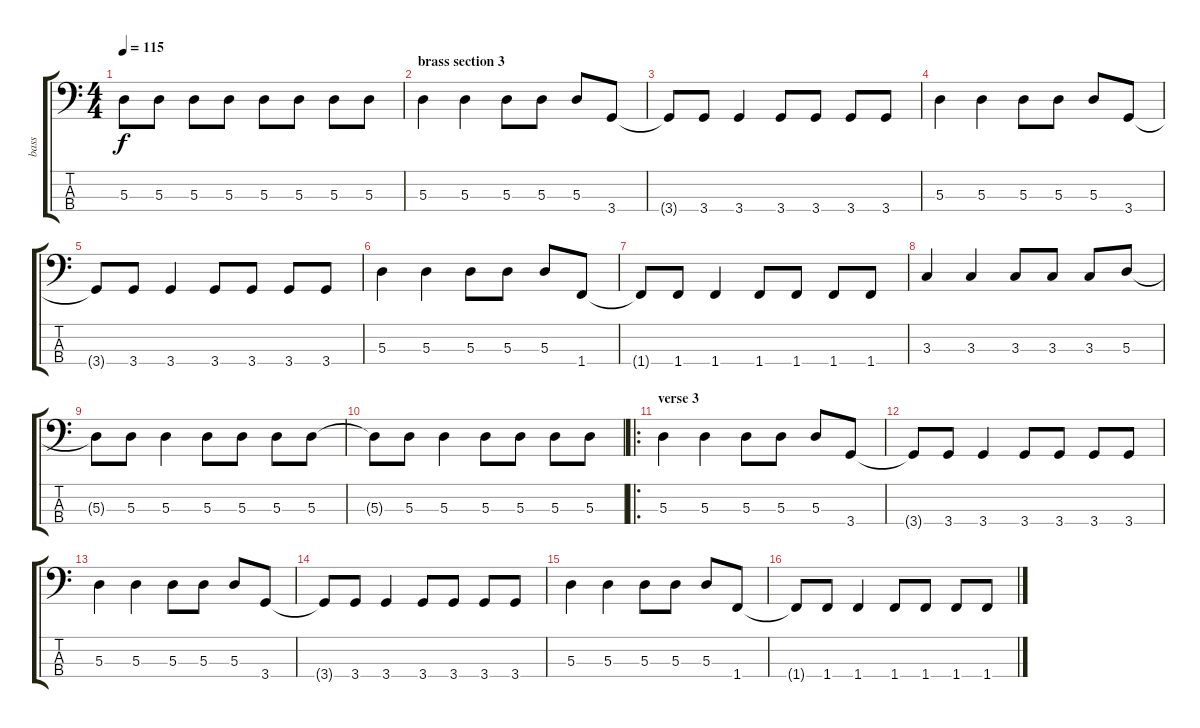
\track ("bass" "bass") {instrument acousticbass}
\staff {score tabs}
\tuning (G2 D2 A1 E1) {hide}
\ts (4 4)
\tempo 115
\clef f4
\ks c
5.3.8{dy f} 5.3.8 5.3.8 5.3.8 5.3.8 5.3.8 5.3.8 5.3.8 |
\section ("" "brass section 3")
5.3.4 5.3.4 5.3.8 5.3.8 5.3.8 3.4.8 |
3.4{t}.8 3.4.8 3.4.4 3.4.8 3.4.8 3.4.8 3.4.8 |
5.3.4 5.3.4 5.3.8 5.3.8 5.3.8 3.4.8 |
3.4{t}.8 3.4.8 3.4.4 3.4.8 3.4.8 3.4.8 3.4.8 |
5.3.4 5.3.4 5.3.8 5.3.8 5.3.8 1.4.8 |
1.4{t}.8 1.4.8 1.4.4 1.4.8 1.4.8 1.4.8 1.4.8 |
3.3.4 3.3.4 3.3.8 3.3.8 3.3.8 5.3.8 |
5.3{t}.8 5.3.8 5.3.4 5.3.8 5.3.8 5.3.8 5.3.8 |
5.3{t}.8 5.3.8 5.3.4 5.3.8 5.3.8 5.3.8 5.3.8 |
\ro
\section ("" "verse 3")
5.3.4 5.3.4 5.3.8 5.3.8 5.3.8 3.4.8 |
3.4{t}.8 3.4.8 3.4.4 3.4.8 3.4.8 3.4.8 3.4.8 |
5.3.4 5.3.4 5.3.8 5.3.8 5.3.8 3.4.8 |
3.4{t}.8 3.4.8 3.4.4 3.4.8 3.4.8 3.4.8 3.4.8 |
5.3.4 5.3.4 5.3.8 5.3.8 5.3.8 1.4.8 |
1.4{t}.8 1.4.8 1.4.4 1.4.8 1.4.8 1.4.8 1.4.8
